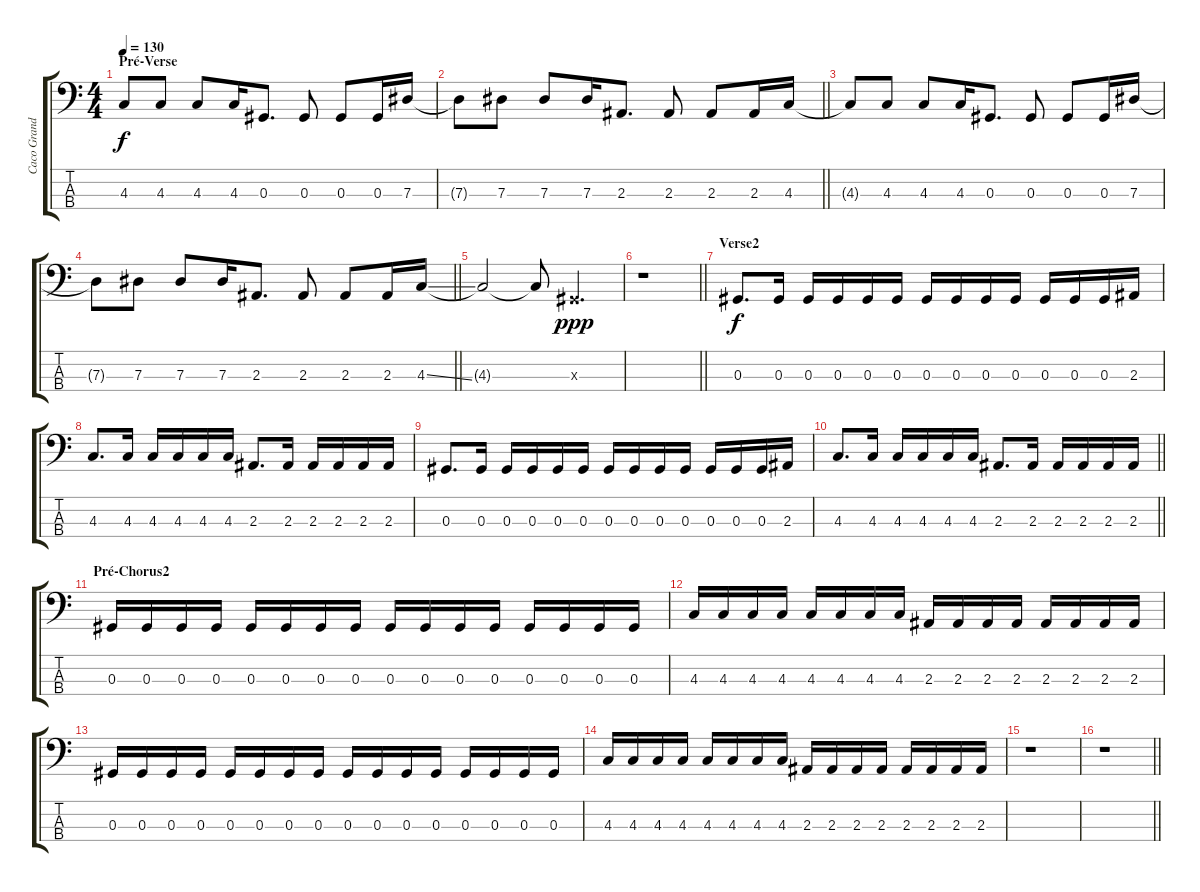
\track ("Caco Grandino(Baixo)" "Caco Grand") {instrument electricbasspick}
\staff {score tabs}
\tuning (Gb2 Db2 Ab1 Eb1) {hide}
\ts (4 4)
\section ("" "Pré-Verse")
\tempo 130
\clef f4
\ks c
4.3{t}.8{dy f} 4.3.8 4.3.8 4.3.16 0.3.8{d} 0.3.8 0.3.8 0.3.16 7.3.16 |
\barLineRight lightlight
7.3{t}.8 7.3.8 7.3.8 7.3.16 2.3.8{d} 2.3.8 2.3.8 2.3.16 4.3.16 |
4.3{t}.8 4.3.8 4.3.8 4.3.16 0.3.8{d} 0.3.8 0.3.8 0.3.16 7.3.16 |
\barLineRight lightlight
7.3{t}.8 7.3.8 7.3.8 7.3.16 2.3.8{d} 2.3.8 2.3.8 2.3.16 4.3{ss}.16 |
4.3{t}.2 4.3{t}.8 0.3{x}.4{d dy ppp} |
\barLineRight lightlight
r.1 |
\section ("" "Verse2")
0.3.8{d dy f} 0.3.16 0.3.16 0.3.16 0.3.16 0.3.16 0.3.16 0.3.16 0.3.16 0.3.16 0.3.16 0.3.16 0.3.16 2.3.16 |
4.3.8{d} 4.3.16 4.3.16 4.3.16 4.3.16 4.3.16 2.3.8{d} 2.3.16 2.3.16 2.3.16 2.3.16 2.3.16 |
0.3.8{d} 0.3.16 0.3.16 0.3.16 0.3.16 0.3.16 0.3.16 0.3.16 0.3.16 0.3.16 0.3.16 0.3.16 0.3.16 2.3.16 |
\barLineRight lightlight
4.3.8{d} 4.3.16 4.3.16 4.3.16 4.3.16 4.3.16 2.3.8{d} 2.3.16 2.3.16 2.3.16 2.3.16 2.3.16 |
\section ("" "Pré-Chorus2")
0.3.16 0.3.16 0.3.16 0.3.16 0.3.16 0.3.16 0.3.16 0.3.16 0.3.16 0.3.16 0.3.16 0.3.16 0.3.16 0.3.16 0.3.16 0.3.16 |
4.3.16 4.3.16 4.3.16 4.3.16 4.3.16 4.3.16 4.3.16 4.3.16 2.3.16 2.3.16 2.3.16 2.3.16 2.3.16 2.3.16 2.3.16 2.3.16 |
0.3.16 0.3.16 0.3.16 0.3.16 0.3.16 0.3.16 0.3.16 0.3.16 0.3.16 0.3.16 0.3.16 0.3.16 0.3.16 0.3.16 0.3.16 0.3.16 |
4.3.16 4.3.16 4.3.16 4.3.16 4.3.16 4.3.16 4.3.16 4.3.16 2.3.16 2.3.16 2.3.16 2.3.16 2.3.16 2.3.16 2.3.16 2.3.16 |
r.1 |
\barLineRight lightlight
r.1
